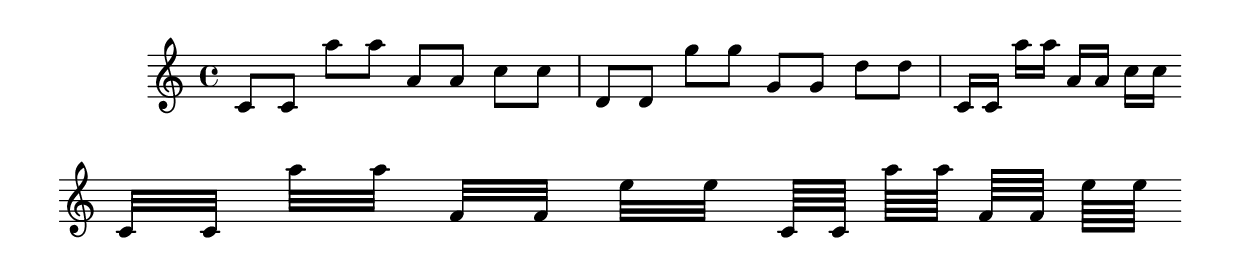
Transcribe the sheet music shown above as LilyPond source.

\version "1.7.18"

\header{

    texidoc = "Test beam quant positions for horizontal beams.  Staff
lines should be covered in all cases. For 32nd beams, the free stem
lengths are between 2 and 1.5."

}

\score{
	\notes\relative c' { 
		 c8-[ c]  a''-[ a]
		 a,-[ a]  c-[ c]
		 d,8-[ d]  g'-[ g]
		 g,-[ g]  d'-[ d]
		 c,16-[ c]  a''-[ a]
		 a,-[ a ]  c-[ c]
		\break
		 c,32-[  c]  a''-[ a]
		 f,-[ f]  e'-[ e]
		 c,64-[ c]  a''-[ a]
		 f,-[ f]  e'-[ e]
		\break
	}
}


